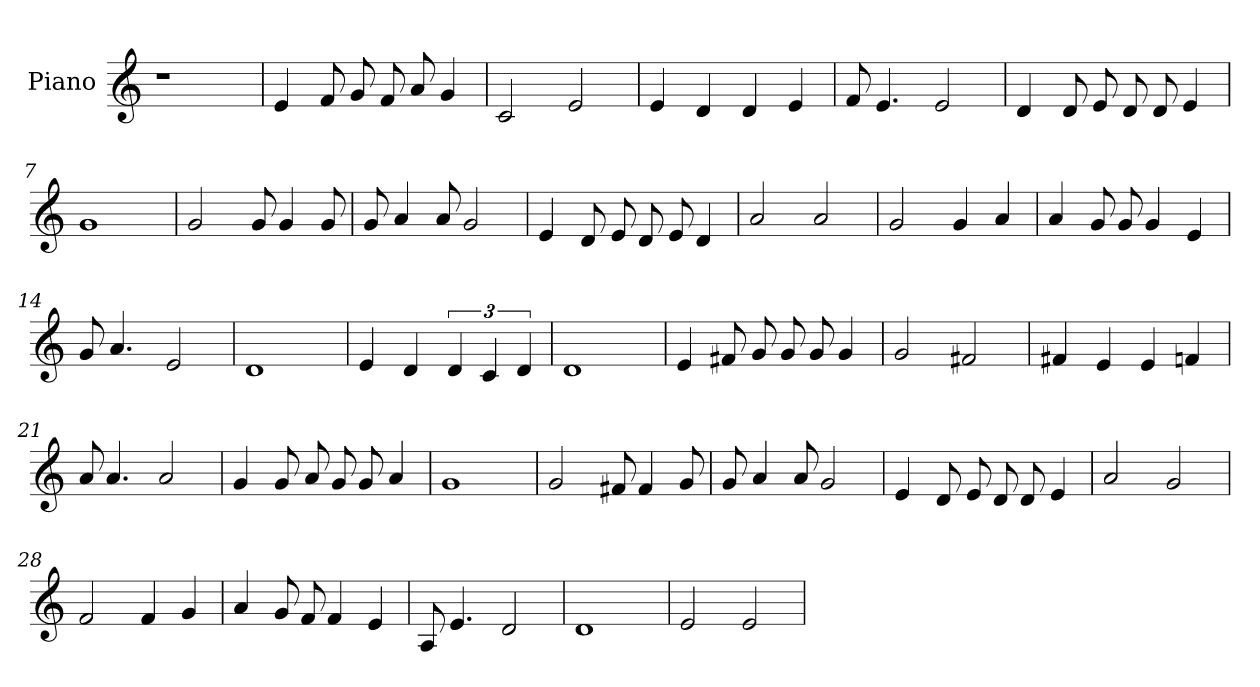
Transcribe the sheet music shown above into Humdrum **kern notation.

**kern
*part1
*staff1
*I"Piano
*I'Pno.
=1
1r
=2
4e
8f
8g
8f
8a
4g
=3
2c
2e
=4
4e
4d
4d
4e
=5
8f
4.e
2e
=6
4d
8d
8e
8d
8d
4e
=7
1g
=8
2g
8g
4g
8g
=9
8g
4a
8a
2g
=10
4e
8d
8e
8d
8e
4d
=11
2a
2a
=12
2g
4g
4a
=13
4a
8g
8g
4g
4e
=14
8g
4.a
2e
=15
1d
=16
4e
4d
6d
6c
6d
=17
1d
=18
4e
8f#
8g
8g
8g
4g
=19
2g
2f#
=20
4f#
4e
4e
4f
=21
8a
4.a
2a
=22
4g
8g
8a
8g
8g
4a
=23
1g
=24
2g
8f#
4f#
8g
=25
8g
4a
8a
2g
=26
4e
8d
8e
8d
8d
4e
=27
2a
2g
=28
2f
4f
4g
=29
4a
8g
8f
4f
4e
=30
8A
4.e
2d
=31
1d
=32
2e
2e
=
*-
